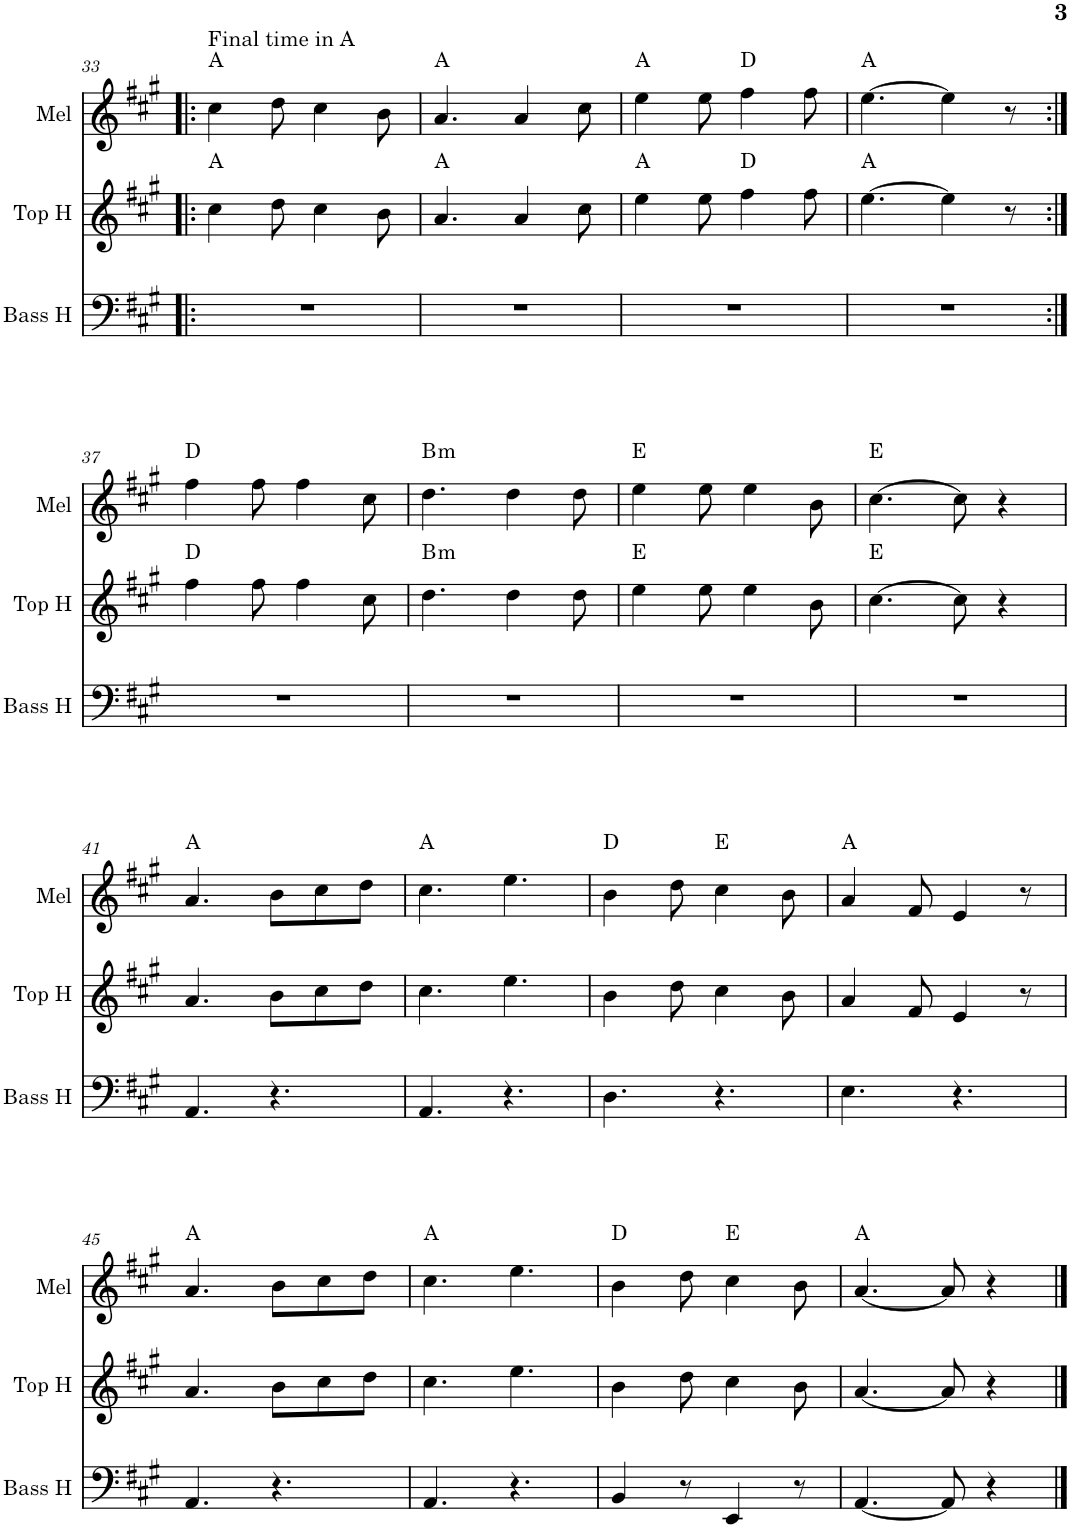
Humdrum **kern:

**kern	**kern	**harte	**kern	**harte
*part3	*part2	*part2	*part1	*part1
*staff3	*staff2	*	*staff1	*
*I"Bass Horns	*I"Top Horns	*	*I"Melody	*
*I'Bass H	*I'Top H	*	*I'Mel	*
!!LO:PB:g=z
*clefF4	*clefG2	*	*clefG2	*
*	*Trd7c12	*	*	*
*k[f#c#g#]	*k[f#c#g#]	*	*k[f#c#g#]	*
*M6/8	*M6/8	*	*M6/8	*
=33!|:	=33!|:	=33!|:	=33!|:	=33!|:
!	!	!	!LO:TX:a:t=Final time in A	!
2.r	4cc#\	A:maj	4cc#\	A:maj
.	8dd\	.	8dd\	.
.	4cc#\	.	4cc#\	.
.	8b\	.	8b\	.
=34	=34	=34	=34	=34
2.r	4.a/	A:maj	4.a/	A:maj
.	4a/	.	4a/	.
.	8cc#\	.	8cc#\	.
=35	=35	=35	=35	=35
2.r	4ee\	A:maj	4ee\	A:maj
.	8ee\	.	8ee\	.
.	4ff#\	D:maj	4ff#\	D:maj
.	8ff#\	.	8ff#\	.
=36	=36	=36	=36	=36
2.r	[4.ee\	A:maj	[4.ee\	A:maj
.	4ee\]	.	4ee\]	.
.	8r	.	8r	.
!!LO:LB:g=z
=37:|!	=37:|!	=37:|!	=37:|!	=37:|!
2.r	4ff#\	D:maj	4ff#\	D:maj
.	8ff#\	.	8ff#\	.
.	4ff#\	.	4ff#\	.
.	8cc#\	.	8cc#\	.
=38	=38	=38	=38	=38
!	!	!LO:H:kt=m	!	!LO:H:kt=m
2.r	4.dd\	B:min	4.dd\	B:min
.	4dd\	.	4dd\	.
.	8dd\	.	8dd\	.
=39	=39	=39	=39	=39
2.r	4ee\	E:maj	4ee\	E:maj
.	8ee\	.	8ee\	.
.	4ee\	.	4ee\	.
.	8b\	.	8b\	.
=40	=40	=40	=40	=40
2.r	[4.cc#\	E:maj	[4.cc#\	E:maj
.	8cc#\]	.	8cc#\]	.
.	4r	.	4r	.
!!LO:LB:g=z
=41	=41	=41	=41	=41
4.AA/	4.a/	.	4.a/	A:maj
4.r	8b\L	.	8b\L	.
.	8cc#\	.	8cc#\	.
.	8dd\J	.	8dd\J	.
=42	=42	=42	=42	=42
4.AA/	4.cc#\	.	4.cc#\	A:maj
4.r	4.ee\	.	4.ee\	.
=43	=43	=43	=43	=43
4.D\	4b\	.	4b\	D:maj
.	8dd\	.	8dd\	.
4.r	4cc#\	.	4cc#\	E:maj
.	8b\	.	8b\	.
=44	=44	=44	=44	=44
4.E\	4a/	.	4a/	A:maj
.	8f#/	.	8f#/	.
4.r	4e/	.	4e/	.
.	8r	.	8r	.
!!LO:LB:g=z
=45	=45	=45	=45	=45
4.AA/	4.a/	.	4.a/	A:maj
4.r	8b\L	.	8b\L	.
.	8cc#\	.	8cc#\	.
.	8dd\J	.	8dd\J	.
=46	=46	=46	=46	=46
4.AA/	4.cc#\	.	4.cc#\	A:maj
4.r	4.ee\	.	4.ee\	.
=47	=47	=47	=47	=47
4BB/	4b\	.	4b\	D:maj
8r	8dd\	.	8dd\	.
4EE/	4cc#\	.	4cc#\	E:maj
8r	8b\	.	8b\	.
=48	=48	=48	=48	=48
[4.AA/	[4.a/	.	[4.a/	A:maj
8AA/]	8a/]	.	8a/]	.
4r	4r	.	4r	.
==	==	==	==	==
*-	*-	*-	*-	*-
